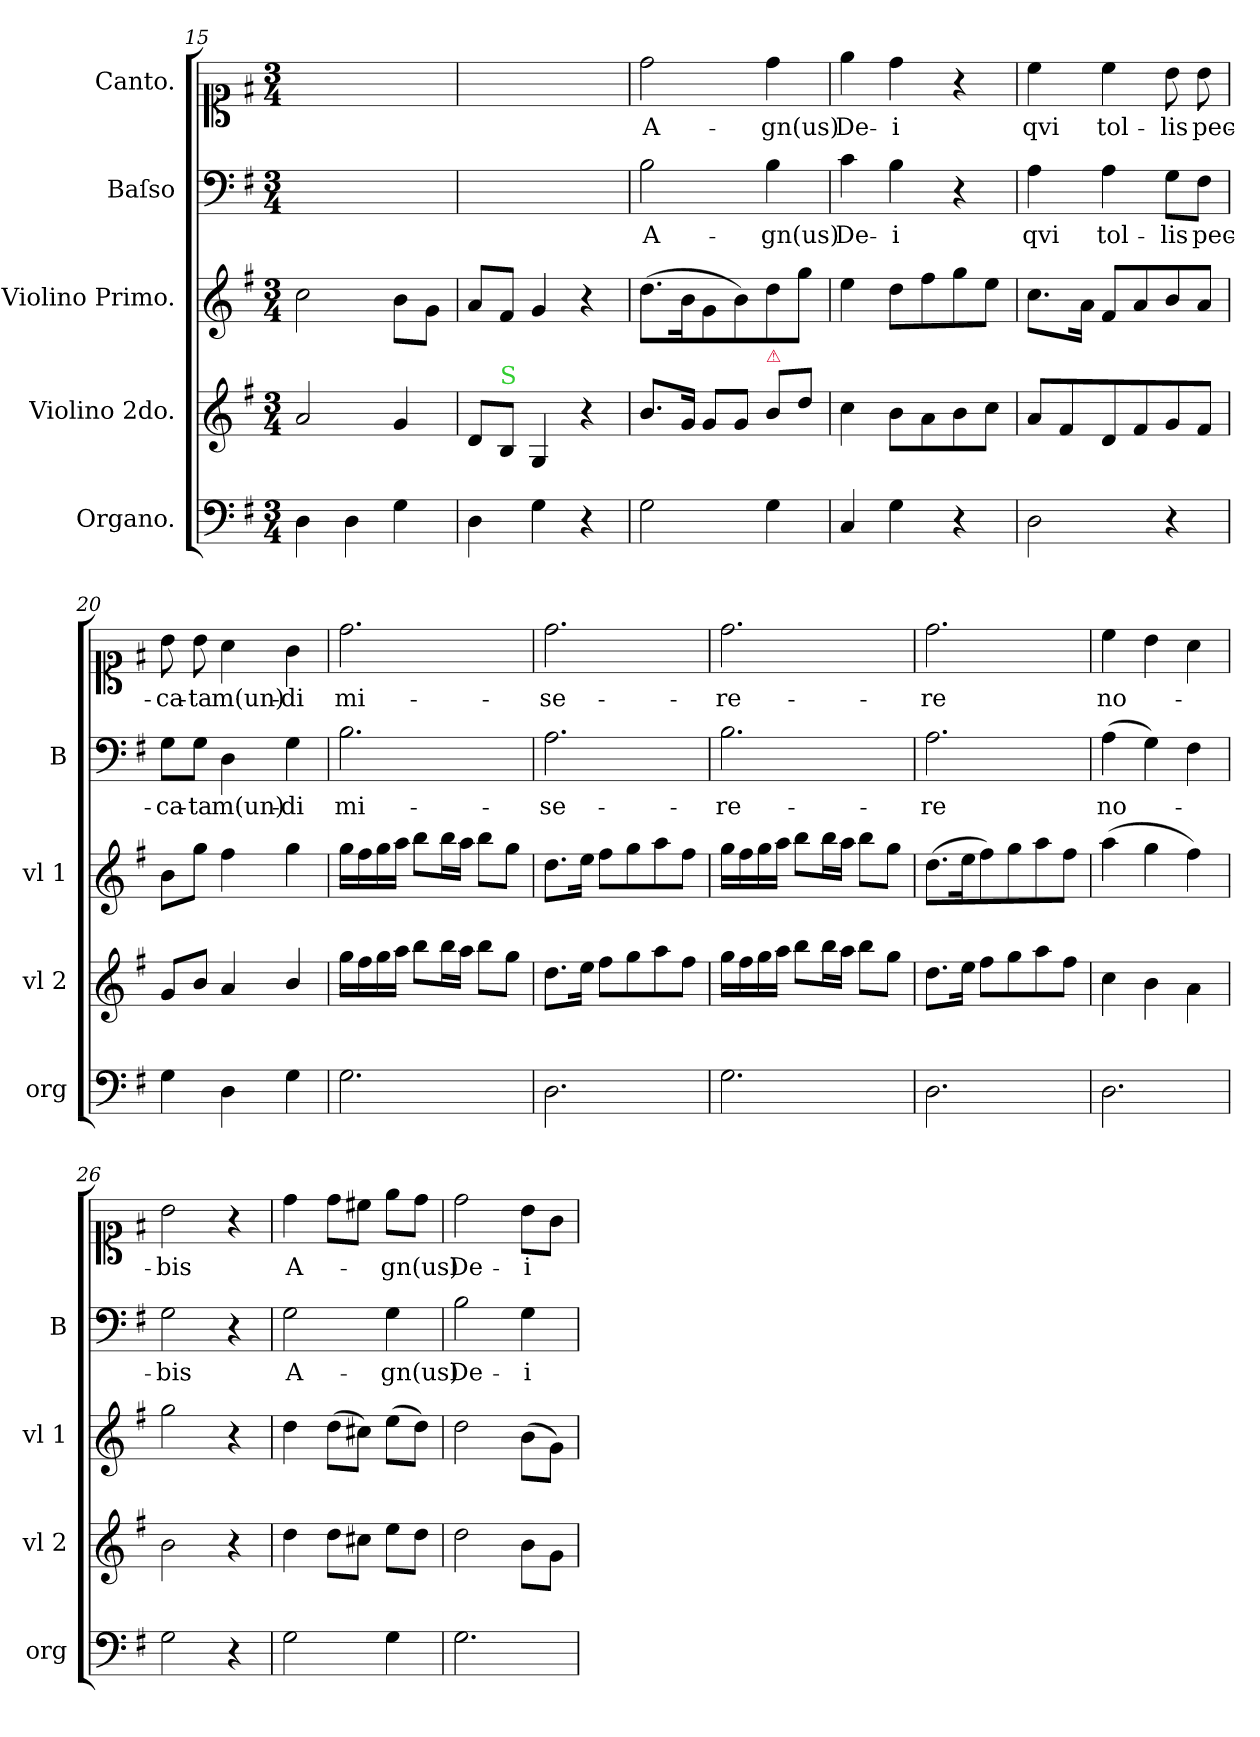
**kern	**kern	**kern	**kern	**text	**kern	**text
*part5	*part4	*part3	*part2	*part2	*part1	*part1
*staff5	*staff4	*staff3	*staff2	*staff2	*staff1	*staff1
*I"Organo.	*I"Violino 2do.	*I"Violino Primo.	*I"Baſso	*	*I"Canto.	*
*I'org	*I'vl 2	*I'vl 1	*I'B	*	*	*
*clefF4	*clefG2	*clefG2	*clefF4	*	*clefC1	*
*k[f#]	*k[f#]	*k[f#]	*k[f#]	*	*k[f#]	*
*G:	*G:	*G:	*G:	*	*G:	*
*M3/4	*M3/4	*M3/4	*M3/4	*	*M3/4	*
=15	=15	=15	=15	=15	=15	=15
4D\	2a/	2cc\	2.ryy	.	2.ryy	.
4D\	.	.	.	.	.	.
4G\	4g/	8b\L	.	.	.	.
.	.	8g\J	.	.	.	.
=16	=16	=16	=16	=16	=16	=16
4D\	8d/L	8a/L	2.ryy	.	2.ryy	.
!	!LO:TX:a:color=limegreen:t=S	!	!	!	!	!
.	8B/J	8f#/J	.	.	.	.
4G\	4G/	4g/	.	.	.	.
4r	4r	4r	.	.	.	.
=17	=17	=17	=17	=17	=17	=17
2G\	8.b/L	(8.dd\L	2B\	A-	2dd\	A-
.	16g/Jk	16b\K	.	.	.	.
.	8g/L	8g\	.	.	.	.
.	8g/J	8b\)	.	.	.	.
!	!LO:TX:a:color=crimson:t=⚠	!	!	!	!	!
4G\	8b/L	8dd\	4B\	-gn(us)	4dd\	-gn(us)
.	8dd\J	8gg\J	.	.	.	.
=18	=18	=18	=18	=18	=18	=18
4C/	4cc\	4ee\	4c\	De-	4ee\	De-
4G\	8b\L	8dd\L	4B\	-i	4dd\	-i
.	8a\	8ff#\	.	.	.	.
4r	8b\	8gg\	4r	.	4r	.
.	8cc\J	8ee\J	.	.	.	.
=19	=19	=19	=19	=19	=19	=19
2D\	8a/L	8.cc\L	4A\	qvi	4cc\	qvi
.	8f#/	.	.	.	.	.
.	.	16a\Jk	.	.	.	.
.	8d/	8f#/L	4A\	tol-	4cc\	tol-
.	8f#/	8a/	.	.	.	.
4r	8g/	8b/	8G\L	-lis	8b\	-lis
.	8f#/J	8a/J	8F#\J	pec-	8b\	pec-
=20	=20	=20	=20	=20	=20	=20
4G\	8g/L	8b\L	8G\L	-ca-	8b\	-ca-
.	8b/J	8gg\J	8G\J	-ta	8b\	-ta
4D\	4a/	4ff#\	4D\	m(un)-	4a\	m(un)-
4G\	4b/	4gg\	4G\	-di	4g\	-di
=21	=21	=21	=21	=21	=21	=21
2.G\	16gg\LL	16gg\LL	2.B\	mi-	2.dd\	mi-
.	16ff#\	16ff#\	.	.	.	.
.	16gg\	16gg\	.	.	.	.
.	16aa\JJ	16aa\JJ	.	.	.	.
.	8bb\L	8bb\L	.	.	.	.
.	16bb\L	16bb\L	.	.	.	.
.	16aa\JJ	16aa\JJ	.	.	.	.
.	8bb\L	8bb\L	.	.	.	.
.	8gg\J	8gg\J	.	.	.	.
=22	=22	=22	=22	=22	=22	=22
2.D\	8.dd\L	8.dd\L	2.A\	-se-	2.dd\	-se-
.	16ee\Jk	16ee\Jk	.	.	.	.
.	8ff#\L	8ff#\L	.	.	.	.
.	8gg\	8gg\	.	.	.	.
.	8aa\	8aa\	.	.	.	.
.	8ff#\J	8ff#\J	.	.	.	.
=23	=23	=23	=23	=23	=23	=23
2.G\	16gg\LL	16gg\LL	2.B\	-re-	2.dd\	-re-
.	16ff#\	16ff#\	.	.	.	.
.	16gg\	16gg\	.	.	.	.
.	16aa\JJ	16aa\JJ	.	.	.	.
.	8bb\L	8bb\L	.	.	.	.
.	16bb\L	16bb\L	.	.	.	.
.	16aa\JJ	16aa\JJ	.	.	.	.
.	8bb\L	8bb\L	.	.	.	.
.	8gg\J	8gg\J	.	.	.	.
=24	=24	=24	=24	=24	=24	=24
2.D\	8.dd\L	(8.dd\L	2.A\	-re	2.dd\	-re
.	16ee\Jk	16ee\K	.	.	.	.
.	8ff#\L	8ff#\)	.	.	.	.
.	8gg\	8gg\	.	.	.	.
.	8aa\	8aa\	.	.	.	.
.	8ff#\J	8ff#\J	.	.	.	.
=25	=25	=25	=25	=25	=25	=25
2.D\	4cc\	(4aa\	(4A\	no-	4cc\	no-
.	4b\	4gg\	4G\)	.	4b\	.
.	4a\	4ff#\)	4F#\	.	4a\	.
=26	=26	=26	=26	=26	=26	=26
2G\	2b\	2gg\	2G\	-bis	2b\	-bis
4r	4r	4r	4r	.	4r	.
=27	=27	=27	=27	=27	=27	=27
2G\	4dd\	4dd\	2G\	A-	4dd\	A-
.	8dd\L	(8dd\L	.	.	8dd\L	.
.	8cc#X\J	8cc#X\J)	.	.	8cc#X\J	.
4G\	8ee\L	(8ee\L	4G\	-gn(us)	8ee\L	-gn(us)
.	8dd\J	8dd\J)	.	.	8dd\J	.
=28	=28	=28	=28	=28	=28	=28
2.G\	2dd\	2dd\	2B\	De-	2dd\	De-
.	8b\L	(>8b\L	4G\	-i	8b\L	-i
.	8g\J	8g\J)	.	.	8g\J	.
=	=	=	=	=	=	=
*-	*-	*-	*-	*-	*-	*-
